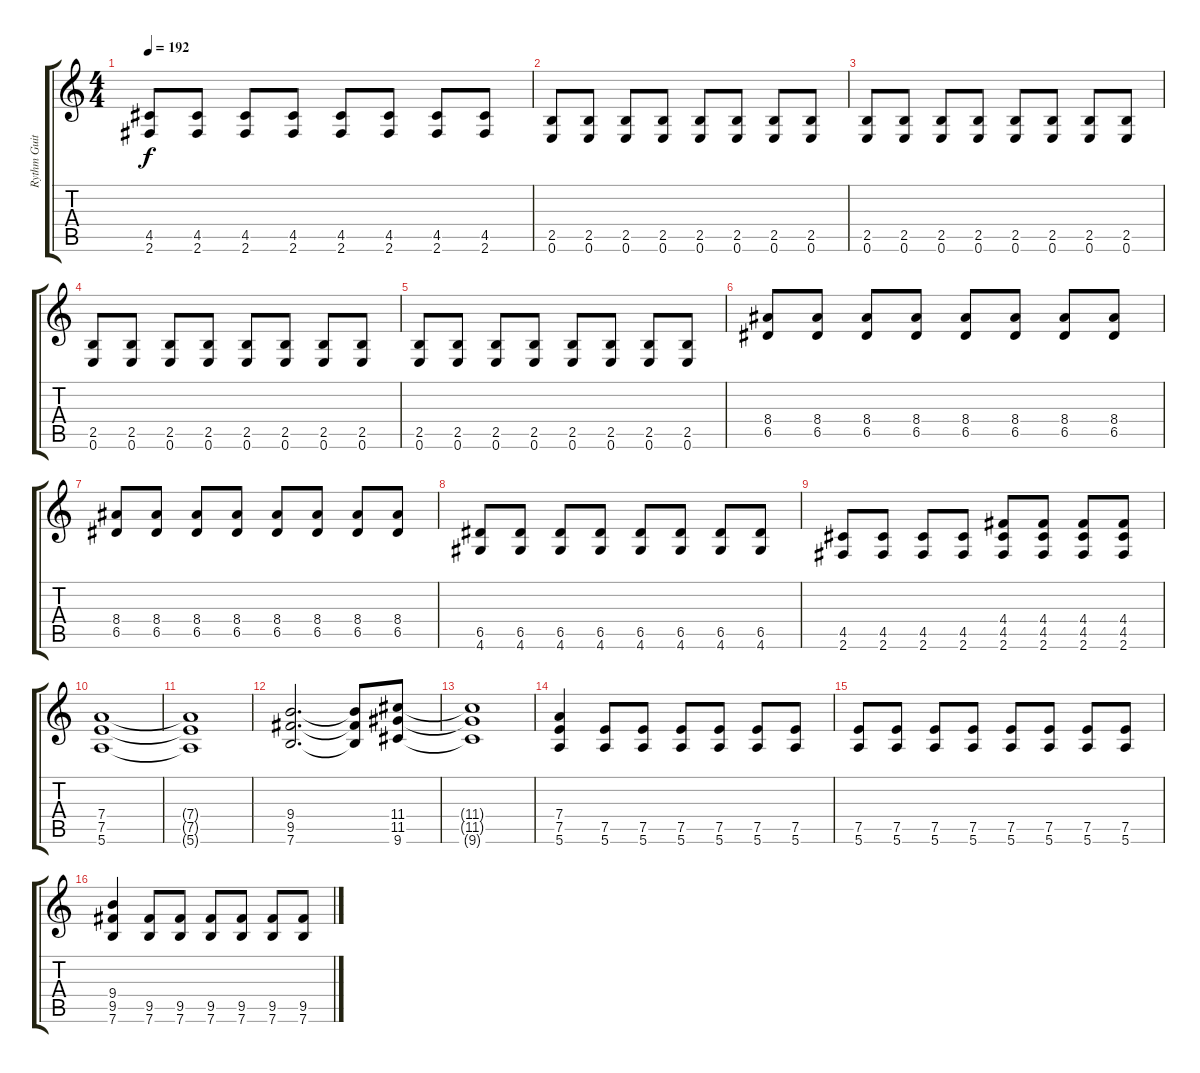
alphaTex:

\track ("Rythm Guitar" "Rythm Guit") {instrument overdrivenguitar}
\staff {score tabs}
\tuning (E4 B3 G3 D3 A2 E2) {hide}
\ts (4 4)
\tempo 192
\clef g2
\ks c
(4.5 2.6).8{dy f} (4.5 2.6).8 (4.5 2.6).8 (4.5 2.6).8 (4.5 2.6).8 (4.5 2.6).8 (4.5 2.6).8 (4.5 2.6).8 |
(2.5 0.6).8 (2.5 0.6).8 (2.5 0.6).8 (2.5 0.6).8 (2.5 0.6).8 (2.5 0.6).8 (2.5 0.6).8 (2.5 0.6).8 |
(2.5 0.6).8 (2.5 0.6).8 (2.5 0.6).8 (2.5 0.6).8 (2.5 0.6).8 (2.5 0.6).8 (2.5 0.6).8 (2.5 0.6).8 |
(2.5 0.6).8 (2.5 0.6).8 (2.5 0.6).8 (2.5 0.6).8 (2.5 0.6).8 (2.5 0.6).8 (2.5 0.6).8 (2.5 0.6).8 |
(2.5 0.6).8 (2.5 0.6).8 (2.5 0.6).8 (2.5 0.6).8 (2.5 0.6).8 (2.5 0.6).8 (2.5 0.6).8 (2.5 0.6).8 |
(8.4 6.5).8 (8.4 6.5).8 (8.4 6.5).8 (8.4 6.5).8 (8.4 6.5).8 (8.4 6.5).8 (8.4 6.5).8 (8.4 6.5).8 |
(8.4 6.5).8 (8.4 6.5).8 (8.4 6.5).8 (8.4 6.5).8 (8.4 6.5).8 (8.4 6.5).8 (8.4 6.5).8 (8.4 6.5).8 |
(6.5 4.6).8 (6.5 4.6).8 (6.5 4.6).8 (6.5 4.6).8 (6.5 4.6).8 (6.5 4.6).8 (6.5 4.6).8 (6.5 4.6).8 |
(4.5 2.6).8 (4.5 2.6).8 (4.5 2.6).8 (4.5 2.6).8 (4.4 4.5 2.6).8 (4.4 4.5 2.6).8 (4.4 4.5 2.6).8 (4.4 4.5 2.6).8 |
(7.4 7.5 5.6).1 |
(7.4{t} 7.5{t} 5.6{t}).1 |
(9.4 9.5 7.6).2{d} (9.4{t} 9.5{t} 7.6{t}).8 (11.4 11.5 9.6).8 |
(11.4{t} 11.5{t} 9.6{t}).1 |
(7.4 7.5 5.6).4 (7.5 5.6).8 (7.5 5.6).8 (7.5 5.6).8 (7.5 5.6).8 (7.5 5.6).8 (7.5 5.6).8 |
(7.5 5.6).8 (7.5 5.6).8 (7.5 5.6).8 (7.5 5.6).8 (7.5 5.6).8 (7.5 5.6).8 (7.5 5.6).8 (7.5 5.6).8 |
(9.4 9.5 7.6).4 (9.5 7.6).8 (9.5 7.6).8 (9.5 7.6).8 (9.5 7.6).8 (9.5 7.6).8 (9.5 7.6).8
